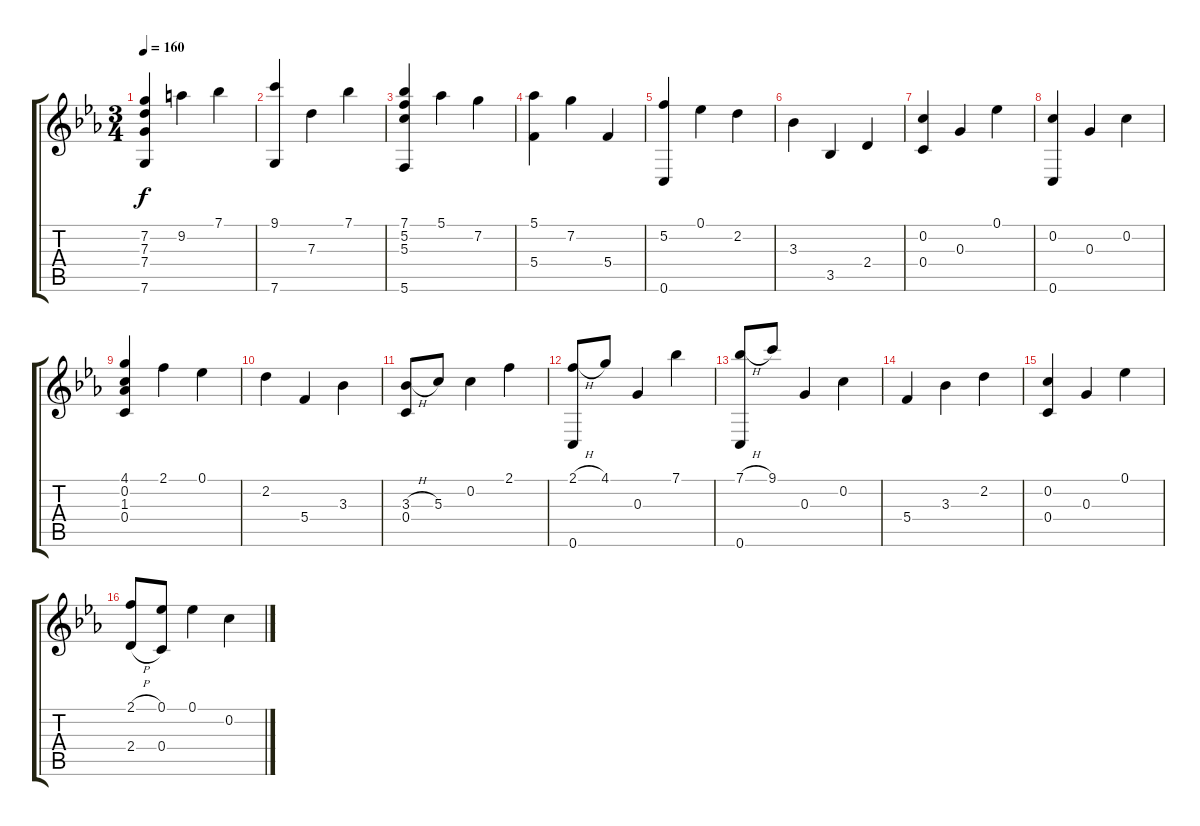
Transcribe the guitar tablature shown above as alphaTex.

\track "" {instrument acousticguitarnylon}
\staff {score tabs}
\tuning (Eb4 C4 G3 C3 G2 C2) {hide}
\ts (3 4)
\tempo 160
\clef g2
\ks cminor
(7.2 7.3 7.4 7.6).4{dy f} 9.2.4 7.1.4 |
(9.1 7.6).4 7.3.4 7.1.4 |
(7.1 5.2 5.3 5.6).4 5.1.4 7.2.4 |
(5.1 5.4).4 7.2.4 5.4.4 |
(5.2 0.6).4 0.1.4 2.2.4 |
3.3.4 3.5.4 2.4.4 |
(0.2 0.4).4 0.3.4 0.1.4 |
(0.2 0.6).4 0.3.4 0.2.4 |
(4.1 0.2 1.3 0.4).4 2.1.4 0.1.4 |
2.2.4 5.4.4 3.3.4 |
(3.3{h} 0.4).8 5.3.8 0.2.4 2.1.4 |
(2.1{h} 0.6).8 4.1.8 0.3.4 7.1.4 |
(7.1{h} 0.6).8 9.1.8 0.3.4 0.2.4 |
5.4.4 3.3.4 2.2.4 |
(0.2 0.4).4 0.3.4 0.1.4 |
(2.1{h} 2.4{h}).8 (0.1 0.4).8 0.1.4 0.2.4
